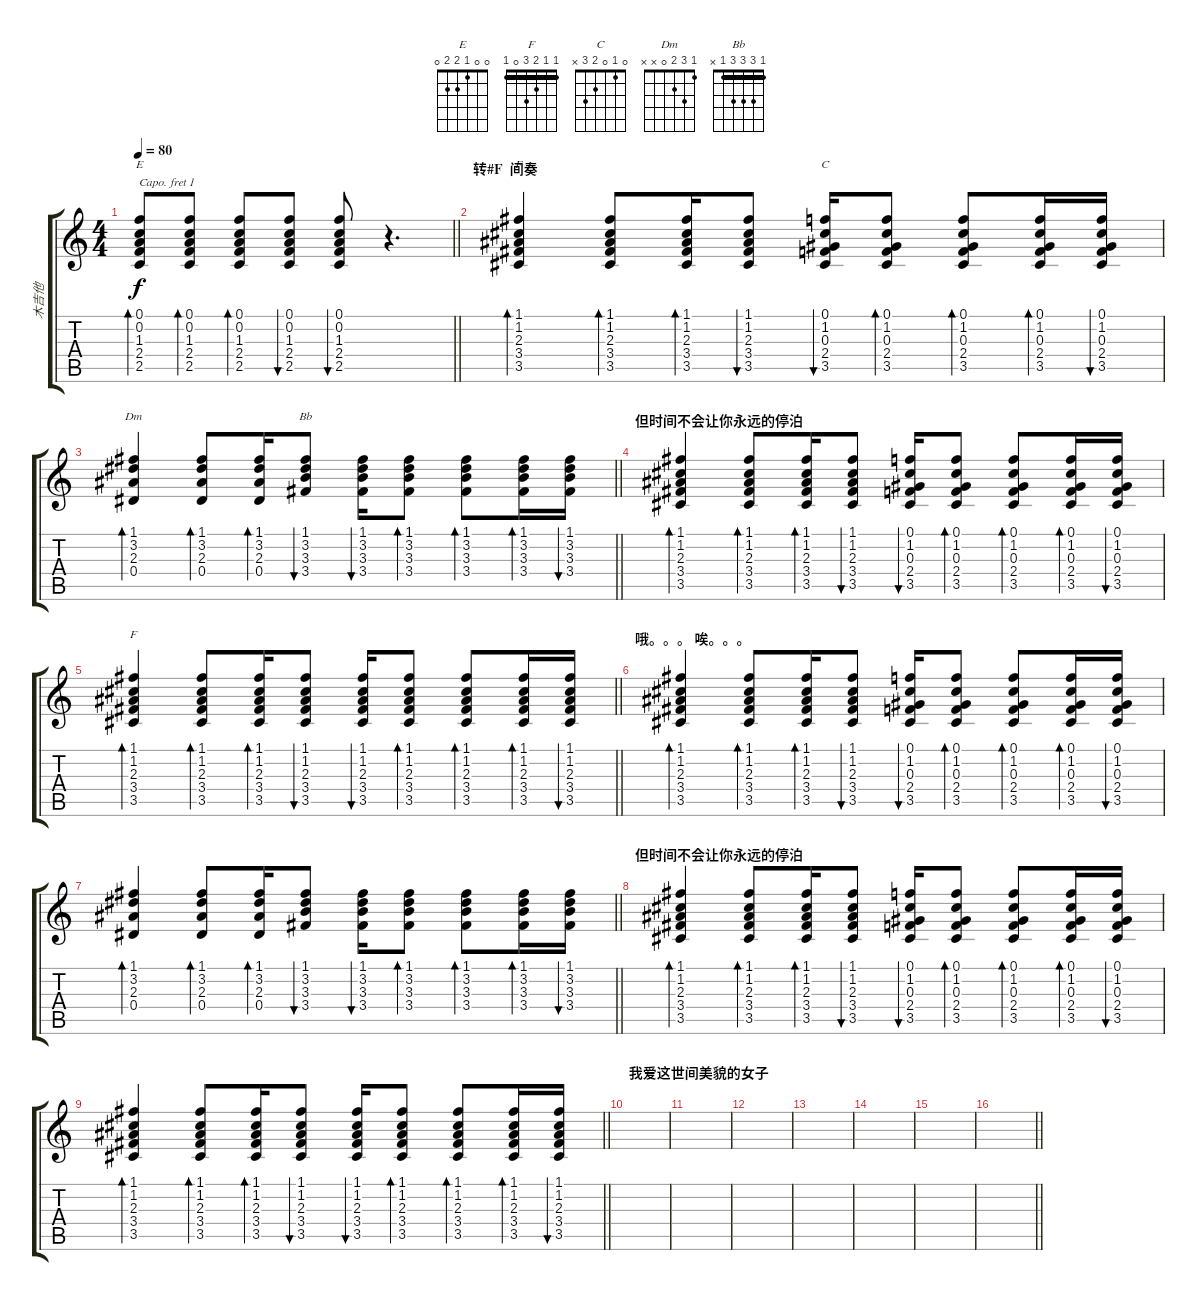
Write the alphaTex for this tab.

\track ("木吉他" "木吉他") {instrument electricguitarjazz}
\staff {score tabs}
\capo 1
\tuning (E4 B3 G3 D3 A2 E2) {hide}
\chord ("E" 0 0 1 2 2 0)
\chord ("F" 1 1 2 3 3 1) {barre 1}
\chord ("C" 0 1 0 2 3 x)
\chord ("Dm" 1 3 2 0 x x)
\chord ("Bb" 1 3 3 3 1 x) {barre 1}
\chord ("F" 1 1 2 3 0 1) {barre 1}
\ts (4 4)
\tempo 80
\clef g2
\barLineRight lightlight
\ks c
(0.1 0.2 1.3 2.4 2.5).8{bd 60 ch "E" dy f} (0.1 0.2 1.3 2.4 2.5).8{bd 30} (0.1 0.2 1.3 2.4 2.5).8{bd 30} (0.1 0.2 1.3 2.4 2.5).8{bu 30} (0.1 0.2 1.3 2.4 2.5).8{bu 30} r.4{d} |
\section ("" "转#F  间奏")
(1.1 1.2 2.3 3.4 3.5).4{bd 30 ch "F"} (1.1 1.2 2.3 3.4 3.5).8{bd 30} (1.1 1.2 2.3 3.4 3.5).16{bd 30} (1.1 1.2 2.3 3.4 3.5).8{bu 30} (0.1 1.2 0.3 2.4 3.5).16{bu 30 ch "C"} (0.1 1.2 0.3 2.4 3.5).8{bd 30} (0.1 1.2 0.3 2.4 3.5).8{bd 30} (0.1 1.2 0.3 2.4 3.5).16{bd 30} (0.1 1.2 0.3 2.4 3.5).16{bu 30} |
\barLineRight lightlight
(1.1 3.2 2.3 0.4).4{bd 60 ch "Dm"} (1.1 3.2 2.3 0.4).8{bd 30} (1.1 3.2 2.3 0.4).16{bd 30} (1.1 3.2 3.3 3.4).8{bu 30 ch "Bb"} (1.1 3.2 3.3 3.4).16{bu 30} (1.1 3.2 3.3 3.4).8{bd 30} (1.1 3.2 3.3 3.4).8{bd 30} (1.1 3.2 3.3 3.4).16{bd 30} (1.1 3.2 3.3 3.4).16{bu 30} |
\section ("" "但时间不会让你永远的停泊")
(1.1 1.2 2.3 3.4 3.5).4{bd 30} (1.1 1.2 2.3 3.4 3.5).8{bd 30} (1.1 1.2 2.3 3.4 3.5).16{bd 30} (1.1 1.2 2.3 3.4 3.5).8{bu 30} (0.1 1.2 0.3 2.4 3.5).16{bu 30} (0.1 1.2 0.3 2.4 3.5).8{bd 30} (0.1 1.2 0.3 2.4 3.5).8{bd 30} (0.1 1.2 0.3 2.4 3.5).16{bd 30} (0.1 1.2 0.3 2.4 3.5).16{bu 30} |
\barLineRight lightlight
(1.1 1.2 2.3 3.4 3.5).4{bd 60 ch "F"} (1.1 1.2 2.3 3.4 3.5).8{bd 30} (1.1 1.2 2.3 3.4 3.5).16{bd 30} (1.1 1.2 2.3 3.4 3.5).8{bu 30} (1.1 1.2 2.3 3.4 3.5).16{bu 30} (1.1 1.2 2.3 3.4 3.5).8{bd 30} (1.1 1.2 2.3 3.4 3.5).8{bd 30} (1.1 1.2 2.3 3.4 3.5).16{bd 30} (1.1 1.2 2.3 3.4 3.5).16{bu 30} |
\section ("" "哦。。。 唉。。。")
(1.1 1.2 2.3 3.4 3.5).4{bd 30} (1.1 1.2 2.3 3.4 3.5).8{bd 30} (1.1 1.2 2.3 3.4 3.5).16{bd 30} (1.1 1.2 2.3 3.4 3.5).8{bu 30} (0.1 1.2 0.3 2.4 3.5).16{bu 30} (0.1 1.2 0.3 2.4 3.5).8{bd 30} (0.1 1.2 0.3 2.4 3.5).8{bd 30} (0.1 1.2 0.3 2.4 3.5).16{bd 30} (0.1 1.2 0.3 2.4 3.5).16{bu 30} |
\barLineRight lightlight
(1.1 3.2 2.3 0.4).4{bd 60} (1.1 3.2 2.3 0.4).8{bd 30} (1.1 3.2 2.3 0.4).16{bd 30} (1.1 3.2 3.3 3.4).8{bu 30} (1.1 3.2 3.3 3.4).16{bu 30} (1.1 3.2 3.3 3.4).8{bd 30} (1.1 3.2 3.3 3.4).8{bd 30} (1.1 3.2 3.3 3.4).16{bd 30} (1.1 3.2 3.3 3.4).16{bu 30} |
\section ("" "但时间不会让你永远的停泊")
(1.1 1.2 2.3 3.4 3.5).4{bd 30} (1.1 1.2 2.3 3.4 3.5).8{bd 30} (1.1 1.2 2.3 3.4 3.5).16{bd 30} (1.1 1.2 2.3 3.4 3.5).8{bu 30} (0.1 1.2 0.3 2.4 3.5).16{bu 30} (0.1 1.2 0.3 2.4 3.5).8{bd 30} (0.1 1.2 0.3 2.4 3.5).8{bd 30} (0.1 1.2 0.3 2.4 3.5).16{bd 30} (0.1 1.2 0.3 2.4 3.5).16{bu 30} |
\barLineRight lightlight
(1.1 1.2 2.3 3.4 3.5).4{bd 60} (1.1 1.2 2.3 3.4 3.5).8{bd 30} (1.1 1.2 2.3 3.4 3.5).16{bd 30} (1.1 1.2 2.3 3.4 3.5).8{bu 30} (1.1 1.2 2.3 3.4 3.5).16{bu 30} (1.1 1.2 2.3 3.4 3.5).8{bd 30} (1.1 1.2 2.3 3.4 3.5).8{bd 30} (1.1 1.2 2.3 3.4 3.5).16{bd 30} (1.1 1.2 2.3 3.4 3.5).16{bu 30} |
\section ("" "我爱这世间美貌的女子")
|
|
|
|
|
|
\barLineRight lightlight
